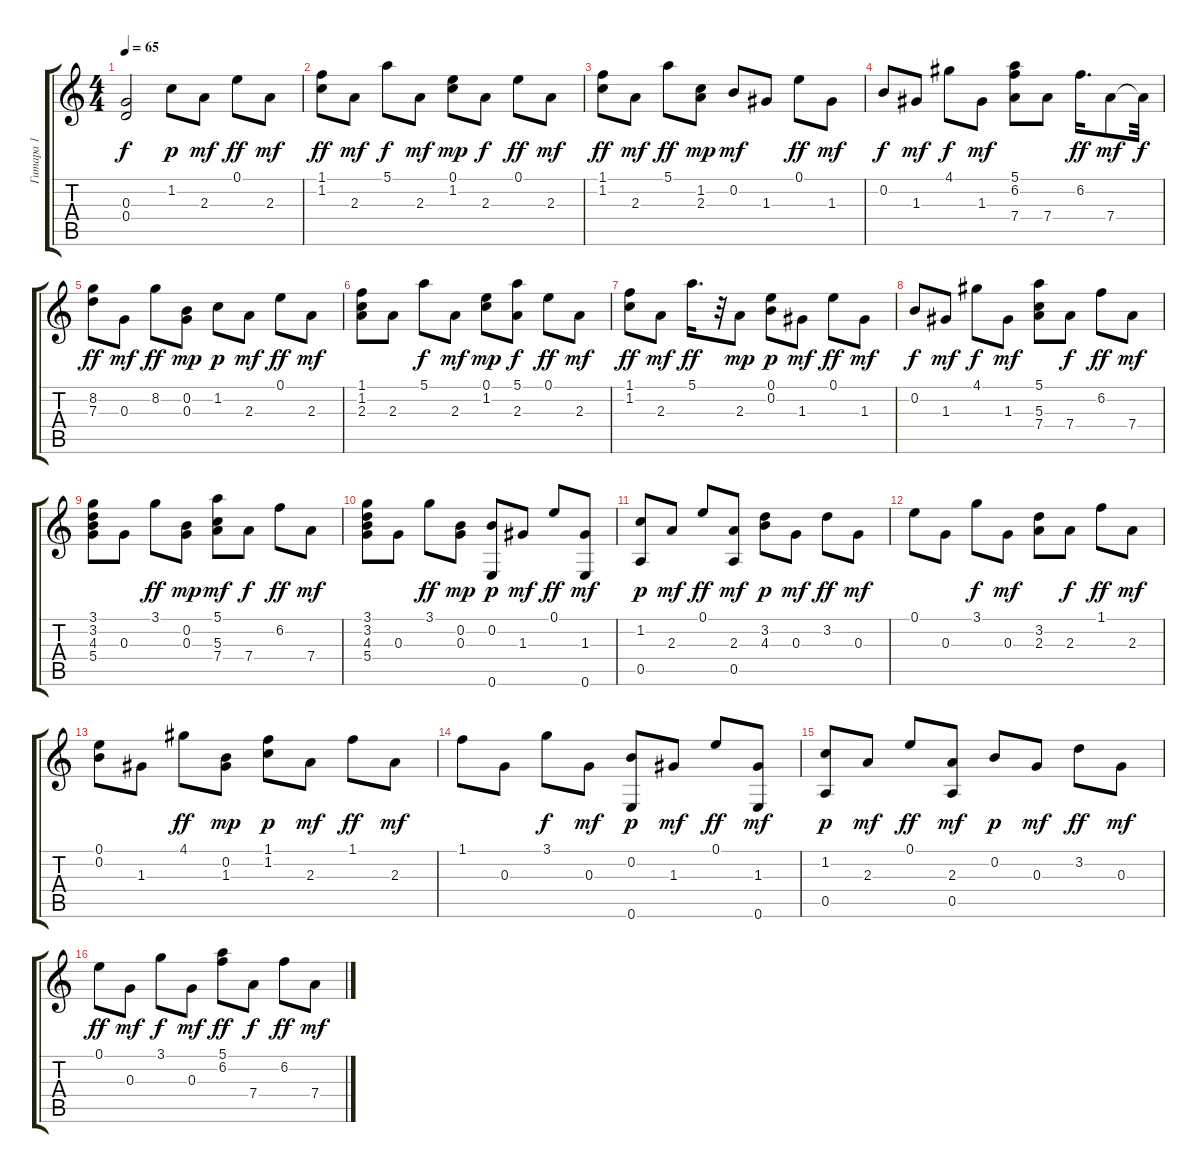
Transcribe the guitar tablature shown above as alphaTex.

\track ("Гитара 1" "Гитара 1") {instrument electricguitarclean}
\staff {score tabs}
\tuning (E4 B3 G3 D3 A2 E2) {hide}
\ts (4 4)
\tempo 65
\clef g2
\ks c
(0.3{t} 0.4{t}).2{dy f instrument electricguitarclean} 1.2.8{dy p} 2.3.8{dy mf} 0.1.8{dy ff} 2.3.8{dy mf} |
(1.1 1.2).8{dy ff} 2.3.8{dy mf} 5.1.8{dy f} 2.3.8{dy mf} (0.1 1.2).8{dy mp} 2.3.8{dy f} 0.1.8{dy ff} 2.3.8{dy mf} |
(1.1 1.2).8{dy ff} 2.3.8{dy mf} 5.1.8{dy ff} (1.2 2.3).8{dy mp} 0.2.8{dy mf} 1.3.8 0.1.8{dy ff} 1.3.8{dy mf} |
0.2.8{dy f} 1.3.8{dy mf} 4.1.8{dy f} 1.3.8{dy mf} (5.1 6.2 7.4).8 7.4.8 6.2.16{d dy ff} 7.4.8{dy mf} 7.4{t}.32{dy f} |
(8.2 7.3).8{dy ff} 0.3.8{dy mf} 8.2.8{dy ff} (0.2 0.3).8{dy mp} 1.2.8{dy p} 2.3.8{dy mf} 0.1.8{dy ff} 2.3.8{dy mf} |
(1.1 1.2 2.3).8 2.3.8 5.1.8{dy f} 2.3.8{dy mf} (0.1 1.2).8{dy mp} (5.1 2.3).8{dy f} 0.1.8{dy ff} 2.3.8{dy mf} |
(1.1 1.2).8{dy ff} 2.3.8{dy mf} 5.1.16{d dy ff} r.32 2.3.8{dy mp} (0.1 0.2).8{dy p} 1.3.8{dy mf} 0.1.8{dy ff} 1.3.8{dy mf} |
0.2.8{dy f} 1.3.8{dy mf} 4.1.8{dy f} 1.3.8{dy mf} (5.1 5.3 7.4).8 7.4.8{dy f} 6.2.8{dy ff} 7.4.8{dy mf} |
(3.1 3.2 4.3 5.4).8 0.3.8 3.1.8{dy ff} (0.2 0.3).8{dy mp} (5.1 5.3 7.4).8{dy mf} 7.4.8{dy f} 6.2.8{dy ff} 7.4.8{dy mf} |
(3.1 3.2 4.3 5.4).8 0.3.8 3.1.8{dy ff} (0.2 0.3).8{dy mp} (0.2 0.6).8{dy p} 1.3.8{dy mf} 0.1.8{dy ff} (1.3 0.6).8{dy mf} |
(1.2 0.5).8{dy p} 2.3.8{dy mf} 0.1.8{dy ff} (2.3 0.5).8{dy mf} (3.2 4.3).8{dy p} 0.3.8{dy mf} 3.2.8{dy ff} 0.3.8{dy mf} |
0.1.8 0.3.8 3.1.8{dy f} 0.3.8{dy mf} (3.2 2.3).8 2.3.8{dy f} 1.1.8{dy ff} 2.3.8{dy mf} |
(0.1 0.2).8 1.3.8 4.1.8{dy ff} (0.2 1.3).8{dy mp} (1.1 1.2).8{dy p} 2.3.8{dy mf} 1.1.8{dy ff} 2.3.8{dy mf} |
1.1.8 0.3.8 3.1.8{dy f} 0.3.8{dy mf} (0.2 0.6).8{dy p} 1.3.8{dy mf} 0.1.8{dy ff} (1.3 0.6).8{dy mf} |
(1.2 0.5).8{dy p} 2.3.8{dy mf} 0.1.8{dy ff} (2.3 0.5).8{dy mf} 0.2.8{dy p} 0.3.8{dy mf} 3.2.8{dy ff} 0.3.8{dy mf} |
0.1.8{dy ff} 0.3.8{dy mf} 3.1.8{dy f} 0.3.8{dy mf} (5.1 6.2).8{dy ff} 7.4.8{dy f} 6.2.8{dy ff} 7.4.8{dy mf}
